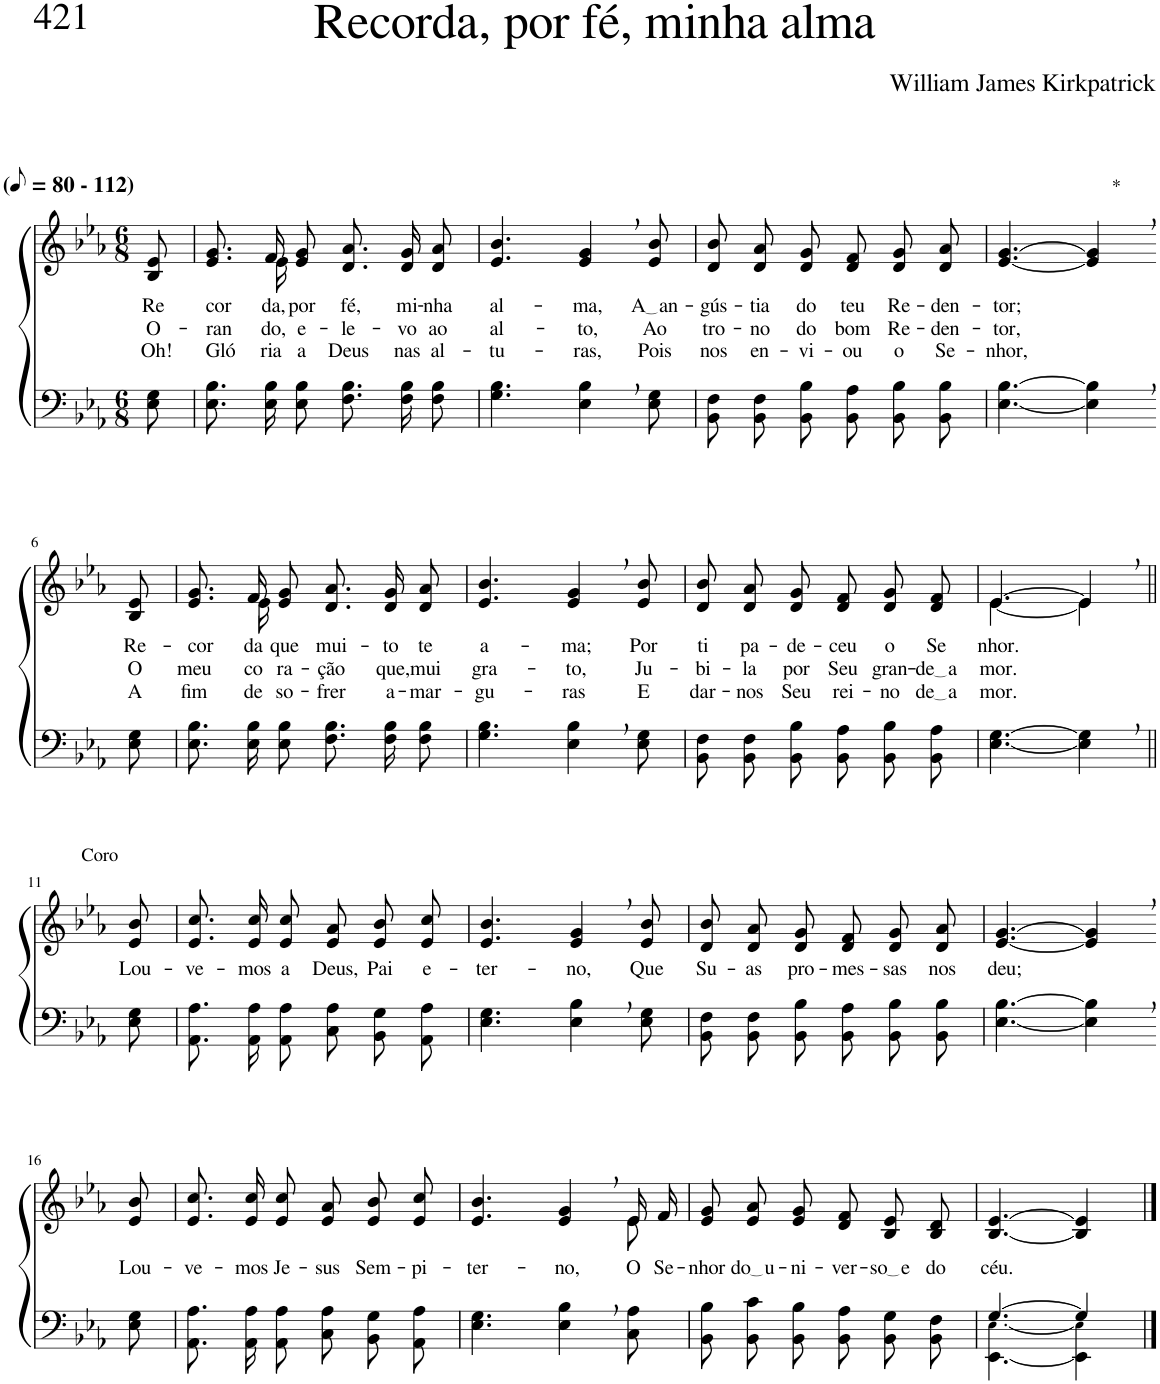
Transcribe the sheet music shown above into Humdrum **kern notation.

**kern	**kern	**text	**text	**text
*part2	*part1	*part1	*part1	*part1
*staff2	*staff1	*staff1	*staff1	*staff1
*I"Parte III e IV	*I"Parte I e II	*	*	*
*clefF4	*clefG2	*	*	*
*k[b-e-a-]	*k[b-e-a-]	*	*	*
*M6/8	*M6/8	*	*	*
*MM40	*MM40	*	*	*
=1	=1	=1	=1	=1
!	!LO:TX:a:B:t=(	!	!	!
!	!LO:TX:a:B:t=- 112)	!	!	!
!	!	!LO:LY:b	!LO:LY:b	!LO:LY:b
8E-\ 8G\	8B-/ 8e-/	Re	O-	Oh!
=2	=2	=2	=2	=2
!	!	!LO:LY:b	!LO:LY:b	!LO:LY:b
*	*^	*	*	*
8.E-\ 8.B-\L	8.e-/ 8.g/L	8.ryy	cor-	-ran-	Gló-
!	!	!	!LO:LY:b	!LO:LY:b	!LO:LY:b
16E-\ 16B-\K	16f/K	16e-\	-da,	-do,	-ria
!	!	!	!LO:LY:b	!LO:LY:b	!LO:LY:b
8E-\ 8B-\J	8e-/ 8g/J	2ryy	por	e-	a
!	!	!	!LO:LY:b	!LO:LY:b	!LO:LY:b
8.F\ 8.B-\L	8.d/ 8.a-/L	.	fé,	-le-	Deus
!	!	!	!LO:LY:b	!LO:LY:b	!LO:LY:b
16F\ 16B-\K	16d/ 16g/K	.	mi-	-vo	nas
!	!	!	!LO:LY:b	!LO:LY:b	!LO:LY:b
8F\ 8B-\J	8d/ 8a-/J	.	-nha	ao	al-
*	*v	*v	*	*	*
=3	=3	=3	=3	=3
!	!	!LO:LY:b	!LO:LY:b	!LO:LY:b
4.G\ 4.B-\	4.e-/ 4.b-/	al-	al-	-tu-
!	!	!LO:LY:b	!LO:LY:b	!LO:LY:b
4E-\, 4B-\,	4e-/, 4g/,	-ma,	-to,	-ras,
!	!	!LO:LY:b	!LO:LY:b	!LO:LY:b
8E-\ 8G\	8e-/ 8b-/	A an	Ao	Pois
=4	=4	=4	=4	=4
!	!	!LO:LY:b	!LO:LY:b	!LO:LY:b
8BB-\ 8F\L	8d/ 8b-/L	-gús-	tro-	nos
!	!	!LO:LY:b	!LO:LY:b	!LO:LY:b
8BB-\ 8F\	8d/ 8a-/	-tia	-no	en-
!	!	!LO:LY:b	!LO:LY:b	!LO:LY:b
8BB-\ 8B-\J	8d/ 8g/J	do	do	-vi-
!	!	!LO:LY:b	!LO:LY:b	!LO:LY:b
8BB-\ 8A-\L	8d/ 8f/L	teu	bom	-ou
!	!	!LO:LY:b	!LO:LY:b	!LO:LY:b
8BB-\ 8B-\	8d/ 8g/	Re-	Re-	o
!	!	!LO:LY:b	!LO:LY:b	!LO:LY:b
8BB-\ 8B-\J	8d/ 8a-/J	-den-	-den-	Se-
=5	=5	=5	=5	=5
!	!	!LO:LY:b	!LO:LY:b	!LO:LY:b
[4.E-\ [4.B-\	[4.e-/ [4.g/	-tor;	-tor,	-nhor,
!	!LO:TX:a:t=*	!	!	!
4E-\], 4B-\],	4e-/], 4g/],	.	.	.
!!LO:LB:g=z
=6-	=6-	=6-	=6-	=6-
!	!	!LO:LY:b	!LO:LY:b	!LO:LY:b
8E-\ 8G\	8B-/ 8e-/	Re-	O	A
=7	=7	=7	=7	=7
!	!	!LO:LY:b	!LO:LY:b	!LO:LY:b
*	*^	*	*	*
8.E-\ 8.B-\L	8.e-/ 8.g/L	8.ryy	-cor-	meu	fim
!	!	!	!LO:LY:b	!LO:LY:b	!LO:LY:b
16E-\ 16B-\K	16f/K	16e-\	-da	co-	de
!	!	!	!LO:LY:b	!LO:LY:b	!LO:LY:b
8E-\ 8B-\J	8e-/ 8g/J	2ryy	que	-ra-	so-
!	!	!	!LO:LY:b	!LO:LY:b	!LO:LY:b
8.F\ 8.B-\L	8.d/ 8.a-/L	.	mui-	-ção	-frer
!	!	!	!LO:LY:b	!LO:LY:b	!LO:LY:b
16F\ 16B-\K	16d/ 16g/K	.	-to	que,	a-
!	!	!	!LO:LY:b	!LO:LY:b	!LO:LY:b
8F\ 8B-\J	8d/ 8a-/J	.	te	mui	-mar-
*	*v	*v	*	*	*
=8	=8	=8	=8	=8
!	!	!LO:LY:b	!LO:LY:b	!LO:LY:b
4.G\ 4.B-\	4.e-/ 4.b-/	a-	gra-	-gu-
!	!	!LO:LY:b	!LO:LY:b	!LO:LY:b
4E-\, 4B-\,	4e-/, 4g/,	-ma;	-to,	-ras
!	!	!LO:LY:b	!LO:LY:b	!LO:LY:b
8E-\ 8G\	8e-/ 8b-/	Por	Ju-	E
=9	=9	=9	=9	=9
!	!	!LO:LY:b	!LO:LY:b	!LO:LY:b
8BB-\ 8F\L	8d/ 8b-/L	ti	-bi-	dar-
!	!	!LO:LY:b	!LO:LY:b	!LO:LY:b
8BB-\ 8F\	8d/ 8a-/	pa-	-la	-nos
!	!	!LO:LY:b	!LO:LY:b	!LO:LY:b
8BB-\ 8B-\J	8d/ 8g/J	-de-	por	Seu
!	!	!LO:LY:b	!LO:LY:b	!LO:LY:b
8BB-\ 8A-\L	8d/ 8f/L	-ceu	Seu	rei-
!	!	!LO:LY:b	!LO:LY:b	!LO:LY:b
8BB-\ 8B-\	8d/ 8g/	o	gran-	-no
!	!	!LO:LY:b	!LO:LY:b	!LO:LY:b
8BB-\ 8A-\J	8d/ 8f/J	Se-	de a	de a
=10	=10	=10	=10	=10
*	*^	*	*	*
!	!	!	!LO:LY:b	!LO:LY:b	!LO:LY:b
[4.E-\ [4.G\	[4.e-/	[4.e-\	-nhor.	mor.	-mor.
4E-\], 4G\],	4e-,/]	4e-\]	.	.	.
!!LO:LB:g=z
=11||	=11||	=11||	=11||	=11||	=11||
!	!LO:TX:a:t=Coro	!	!	!	!
!	!	!	!LO:LY:b	!	!
*	*v	*v	*	*	*
8E-\ 8G\	8e-/ 8b-/	Lou-	.	.
=12	=12	=12	=12	=12
!	!	!LO:LY:b	!	!
8.AA-\ 8.A-\L	8.e-/ 8.cc/L	-ve-	.	.
!	!	!LO:LY:b	!	!
16AA-\ 16A-\K	16e-/ 16cc/K	-mos	.	.
!	!	!LO:LY:b	!	!
8AA-\ 8A-\J	8e-/ 8cc/J	a	.	.
!	!	!LO:LY:b	!	!
8C\ 8A-\L	8e-/ 8a-/L	Deus,	.	.
!	!	!LO:LY:b	!	!
8BB-\ 8G\	8e-/ 8b-/	Pai	.	.
!	!	!LO:LY:b	!	!
8AA-\ 8A-\J	8e-/ 8cc/J	e-	.	.
=13	=13	=13	=13	=13
!	!	!LO:LY:b	!	!
4.E-\ 4.G\	4.e-/ 4.b-/	-ter-	.	.
!	!	!LO:LY:b	!	!
4E-\, 4B-\,	4e-/, 4g/,	-no,	.	.
!	!	!LO:LY:b	!	!
8E-\ 8G\	8e-/ 8b-/	Que	.	.
=14	=14	=14	=14	=14
!	!	!LO:LY:b	!	!
8BB-\ 8F\L	8d/ 8b-/L	Su-	.	.
!	!	!LO:LY:b	!	!
8BB-\ 8F\	8d/ 8a-/	-as	.	.
!	!	!LO:LY:b	!	!
8BB-\ 8B-\J	8d/ 8g/J	pro-	.	.
!	!	!LO:LY:b	!	!
8BB-\ 8A-\L	8d/ 8f/L	-mes-	.	.
!	!	!LO:LY:b	!	!
8BB-\ 8B-\	8d/ 8g/	-sas	.	.
!	!	!LO:LY:b	!	!
8BB-\ 8B-\J	8d/ 8a-/J	nos	.	.
=15	=15	=15	=15	=15
!	!	!LO:LY:b	!	!
[4.E-\ [4.B-\	[4.e-/ [4.g/	deu;	.	.
4E-\], 4B-\],	4e-/], 4g/],	.	.	.
!!LO:LB:g=z
=16-	=16-	=16-	=16-	=16-
!	!	!LO:LY:b	!	!
8E-\ 8G\	8e-/ 8b-/	Lou-	.	.
=17	=17	=17	=17	=17
!	!	!LO:LY:b	!	!
8.AA-\ 8.A-\L	8.e-/ 8.cc/L	-ve-	.	.
!	!	!LO:LY:b	!	!
16AA-\ 16A-\K	16e-/ 16cc/K	-mos	.	.
!	!	!LO:LY:b	!	!
8AA-\ 8A-\J	8e-/ 8cc/J	Je-	.	.
!	!	!LO:LY:b	!	!
8C\ 8A-\L	8e-/ 8a-/L	-sus	.	.
!	!	!LO:LY:b	!	!
8BB-\ 8G\	8e-/ 8b-/	Sem-	.	.
!	!	!LO:LY:b	!	!
8AA-\ 8A-\J	8e-/ 8cc/J	-pi-	.	.
=18	=18	=18	=18	=18
!	!	!LO:LY:b	!	!
*	*^	*	*	*
4.E-\ 4.G\	4.e-/ 4.b-/	8ryy	-ter-	.	.
!	!	!	!LO:LY:b	!	!
*	*v	*v	*	*	*
4E-\, 4B-\,	4e-/, 4g/,	-no,	.	.
*	*^	*	*	*
!	!	!	!LO:LY:b	!	!
8C\ 8A-\	16e-/LL	8e-\	O	.	.
!	!	!	!LO:LY:b	!	!
.	16f/JJ	.	Se-	.	.
*	*v	*v	*	*	*
=19	=19	=19	=19	=19
!	!	!LO:LY:b	!	!
8BB-\ 8B-\L	8e-/ 8g/L	-nhor	.	.
!	!	!LO:LY:b	!	!
8BB-\ 8c\	8e-/ 8a-/	do u	.	.
!	!	!LO:LY:b	!	!
8BB-\ 8B-\J	8e-/ 8g/J	-ni-	.	.
!	!	!LO:LY:b	!	!
8BB-\ 8A-\L	8d/ 8f/L	-ver-	.	.
!	!	!LO:LY:b	!	!
8BB-\ 8G\	8B-/ 8e-/	so e	.	.
!	!	!LO:LY:b	!	!
8BB-\ 8F\J	8B-/ 8d/J	do	.	.
=20	=20	=20	=20	=20
*^	*	*	*	*
!	!	!	!LO:LY:b	!	!
[4.G/	[4.EE-\ [4.E-!\	[4.B-/ [4.e-/	céu.	.	.
4G/]	4EE-\] 4E-!\]	4B-/] 4e-/]	.	.	.
*v	*v	*	*	*	*
==	==	==	==	==
*-	*-	*-	*-	*-
